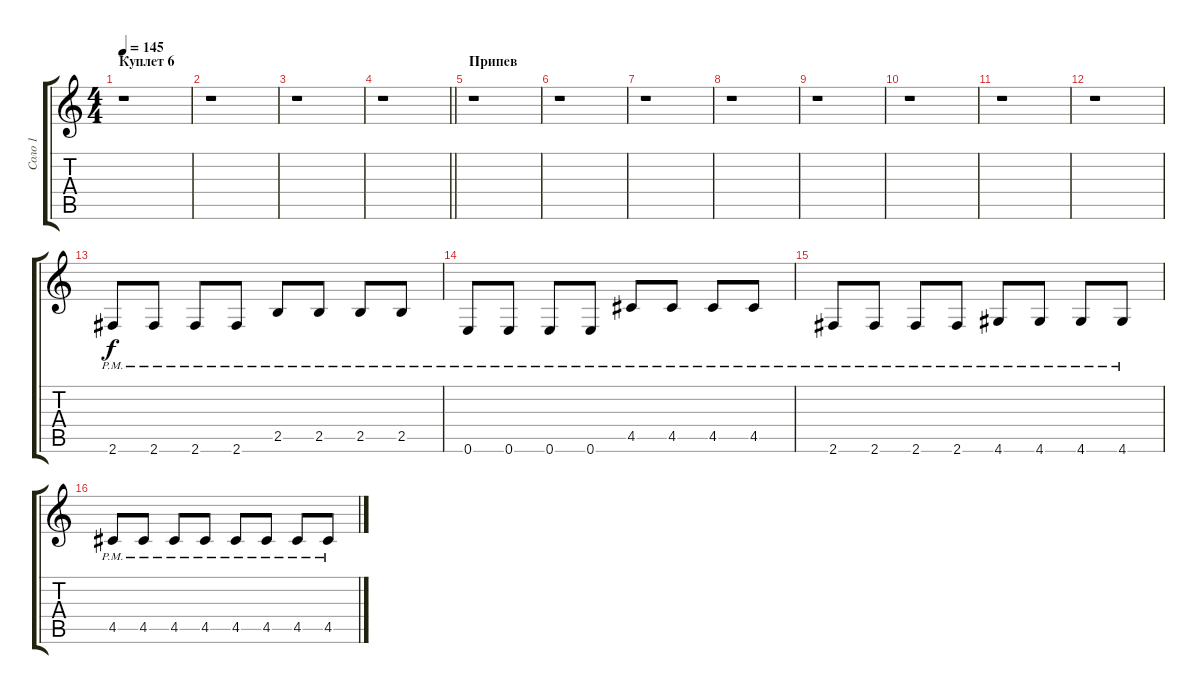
\track ("Соло 1" "Соло 1") {instrument overdrivenguitar}
\staff {score tabs}
\tuning (E4 B3 G3 D3 A2 E2) {hide}
\ts (4 4)
\section ("" "Куплет 6")
\tempo 145
\clef g2
\ks c
r.1{dy f} |
r.1 |
r.1 |
\barLineRight lightlight
r.1 |
\section ("" "Припев")
r.1 |
r.1 |
r.1 |
r.1 |
r.1 |
r.1 |
r.1 |
r.1 |
2.6{pm}.8 2.6{pm}.8 2.6{pm}.8 2.6{pm}.8 2.5{pm}.8 2.5{pm}.8 2.5{pm}.8 2.5{pm}.8 |
0.6{pm}.8 0.6{pm}.8 0.6{pm}.8 0.6{pm}.8 4.5{pm}.8 4.5{pm}.8 4.5{pm}.8 4.5{pm}.8 |
2.6{pm}.8 2.6{pm}.8 2.6{pm}.8 2.6{pm}.8 4.6{pm}.8 4.6{pm}.8 4.6{pm}.8 4.6{pm}.8 |
4.5{pm}.8 4.5{pm}.8 4.5{pm}.8 4.5{pm}.8 4.5{pm}.8 4.5{pm}.8 4.5{pm}.8 4.5{pm}.8
